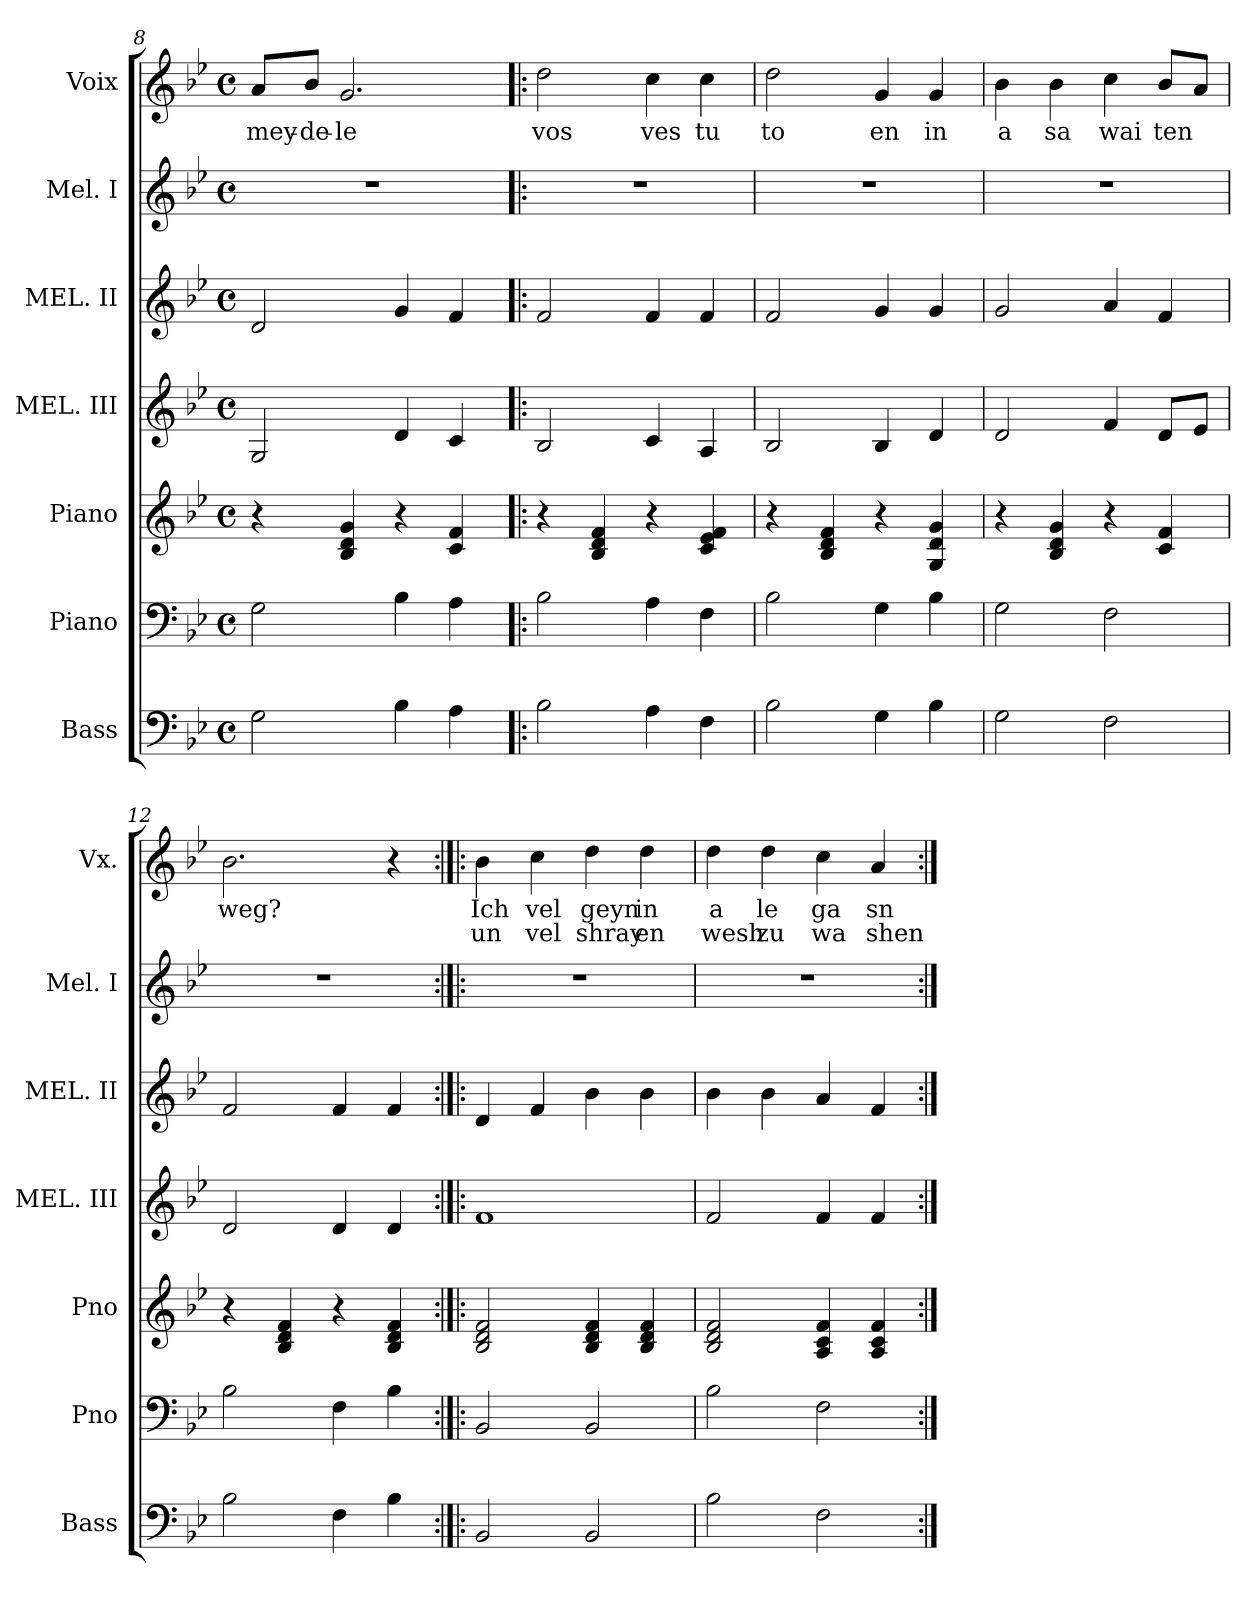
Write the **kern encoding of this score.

**kern	**kern	**kern	**kern	**kern	**kern	**kern	**text	**text
*part7	*part6	*part5	*part4	*part3	*part2	*part1	*part1	*part1
*staff7	*staff6	*staff5	*staff4	*staff3	*staff2	*staff1	*staff1	*staff1
*I"Bass	*I"Piano	*I"Piano	*I"MEL. III	*I"MEL. II	*I"Mel. I	*I"Voix	*	*
*I'Bass	*I'Pno	*I'Pno	*I'MEL. III	*I'MEL. II	*I'Mel. I	*I'Vx.	*	*
*clefF4	*clefF4	*clefG2	*clefG2	*clefG2	*clefG2	*clefG2	*	*
*ITrd7c12	*	*	*	*	*	*	*	*
*k[b-e-]	*k[b-e-]	*k[b-e-]	*k[b-e-]	*k[b-e-]	*k[b-e-]	*k[b-e-]	*	*
*M4/4	*M4/4	*M4/4	*M4/4	*M4/4	*M4/4	*M4/4	*	*
*met(c)	*met(c)	*met(c)	*met(c)	*met(c)	*met(c)	*met(c)	*	*
=8	=8	=8	=8	=8	=8	=8	=8	=8
2GG\	2G\	4r	2G/	2d/	1r	8a/L	mey-	.
.	.	.	.	.	.	8b-/J	-de-	.
.	.	4B-/ 4d/ 4g/	.	.	.	2.g/	-le	.
4BB-\	4B-\	4r	4d/	4g/	.	.	.	.
4AA\	4A\	4c/ 4f/	4c/	4f/	.	.	.	.
=9!|:	=9!|:	=9!|:	=9!|:	=9!|:	=9!|:	=9!|:	=9!|:	=9!|:
2BB-\	2B-\	4r	2B-/	2f/	1r	2dd\	vos	.
.	.	4B-/ 4d/ 4f/	.	.	.	.	.	.
4AA\	4A\	4r	4c/	4f/	.	4cc\	ves	.
4FF\	4F\	4c/ 4e-/ 4f/	4A/	4f/	.	4cc\	tu	.
!!LO:PB:g=z
=10	=10	=10	=10	=10	=10	=10	=10	=10
2BB-\	2B-\	4r	2B-/	2f/	1r	2dd\	to	.
.	.	4B-/ 4d/ 4f/	.	.	.	.	.	.
4GG\	4G\	4r	4B-/	4g/	.	4g/	en	.
4BB-\	4B-\	4G/ 4d/ 4g/	4d/	4g/	.	4g/	in	.
=11	=11	=11	=11	=11	=11	=11	=11	=11
2GG\	2G\	4r	2d/	2g/	1r	4b-\	a	.
.	.	4B-/ 4d/ 4g/	.	.	.	4b-\	sa	.
2FF\	2F\	4r	4f/	4a/	.	4cc\	wai	.
.	.	4c/ 4f/	8d/L	4f/	.	8b-/L	ten	.
.	.	.	8e-/J	.	.	8a/J	.	.
=12	=12	=12	=12	=12	=12	=12	=12	=12
2BB-\	2B-\	4r	2d/	2f/	1r	2.b-\	weg?	.
.	.	4B-/ 4d/ 4f/	.	.	.	.	.	.
4FF\	4F\	4r	4d/	4f/	.	.	.	.
4BB-\	4B-\	4B-/ 4d/ 4f/	4d/	4f/	.	4r	.	.
=13:|!|:	=13:|!|:	=13:|!|:	=13:|!|:	=13:|!|:	=13:|!|:	=13:|!|:	=13:|!|:	=13:|!|:
2BBB-/	2BB-/	2B-/ 2d/ 2f/	1f	4d/	1r	4b-\	Ich	un
.	.	.	.	4f/	.	4cc\	vel	vel
2BBB-/	2BB-/	4B-/ 4d/ 4f/	.	4b-\	.	4dd\	geyn	shray
.	.	4B-/ 4d/ 4f/	.	4b-\	.	4dd\	in	en
=14	=14	=14	=14	=14	=14	=14	=14	=14
2BB-\	2B-\	2B-/ 2d/ 2f/	2f/	4b-\	1r	4dd\	a	wesh
.	.	.	.	4b-\	.	4dd\	le	zu
2FF\	2F\	4A/ 4c/ 4f/	4f/	4a/	.	4cc\	ga	wa
.	.	4A/ 4c/ 4f/	4f/	4f/	.	4a/	sn	shen
=:|!	=:|!	=:|!	=:|!	=:|!	=:|!	=:|!	=:|!	=:|!
*-	*-	*-	*-	*-	*-	*-	*-	*-
